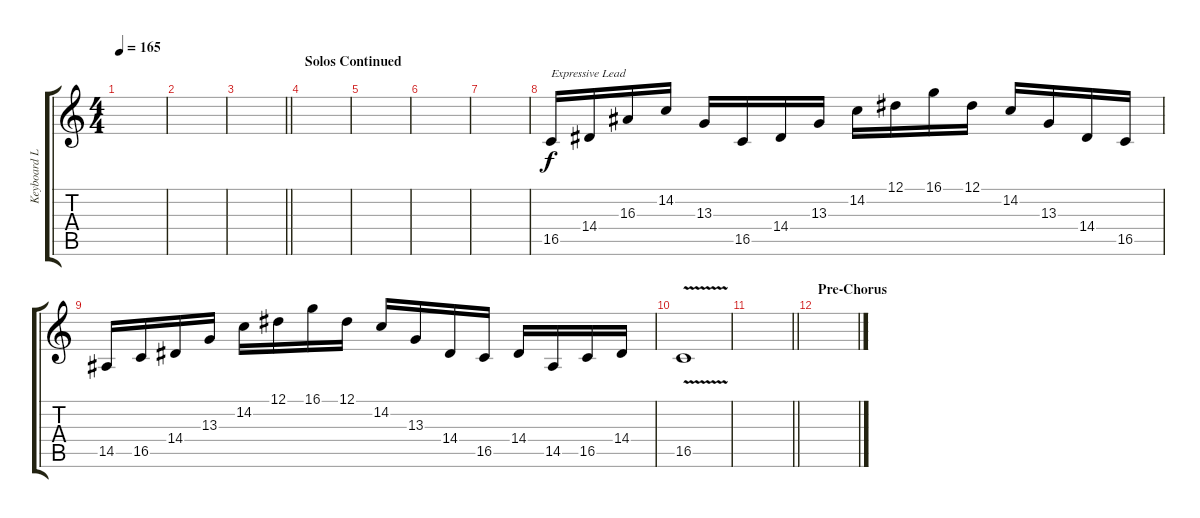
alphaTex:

\track ("Keyboard Lead" "Keyboard L") {instrument lead8bassandlead}
\staff {score tabs}
\tuning (Eb4 Bb3 Gb3 Db3 Ab2 Eb2) {hide}
\ts (4 4)
\tempo 165
\clef g2
\ks c
|
|
\barLineRight lightlight
|
\section ("" "Solos Continued")
|
|
|
|
16.5.16{txt "Expressive Lead"} 14.4.16 16.3.16 14.2.16 13.3.16 16.5.16 14.4.16 13.3.16 14.2.16 12.1.16 16.1.16 12.1.16 14.2.16 13.3.16 14.4.16 16.5.16 |
14.5.16 16.5.16 14.4.16 13.3.16 14.2.16 12.1.16 16.1.16 12.1.16 14.2.16 13.3.16 14.4.16 16.5.16 14.4.16 14.5.16 16.5.16 14.4.16 |
16.5{v}.1 |
\barLineRight lightlight
|
\section ("" "Pre-Chorus")
